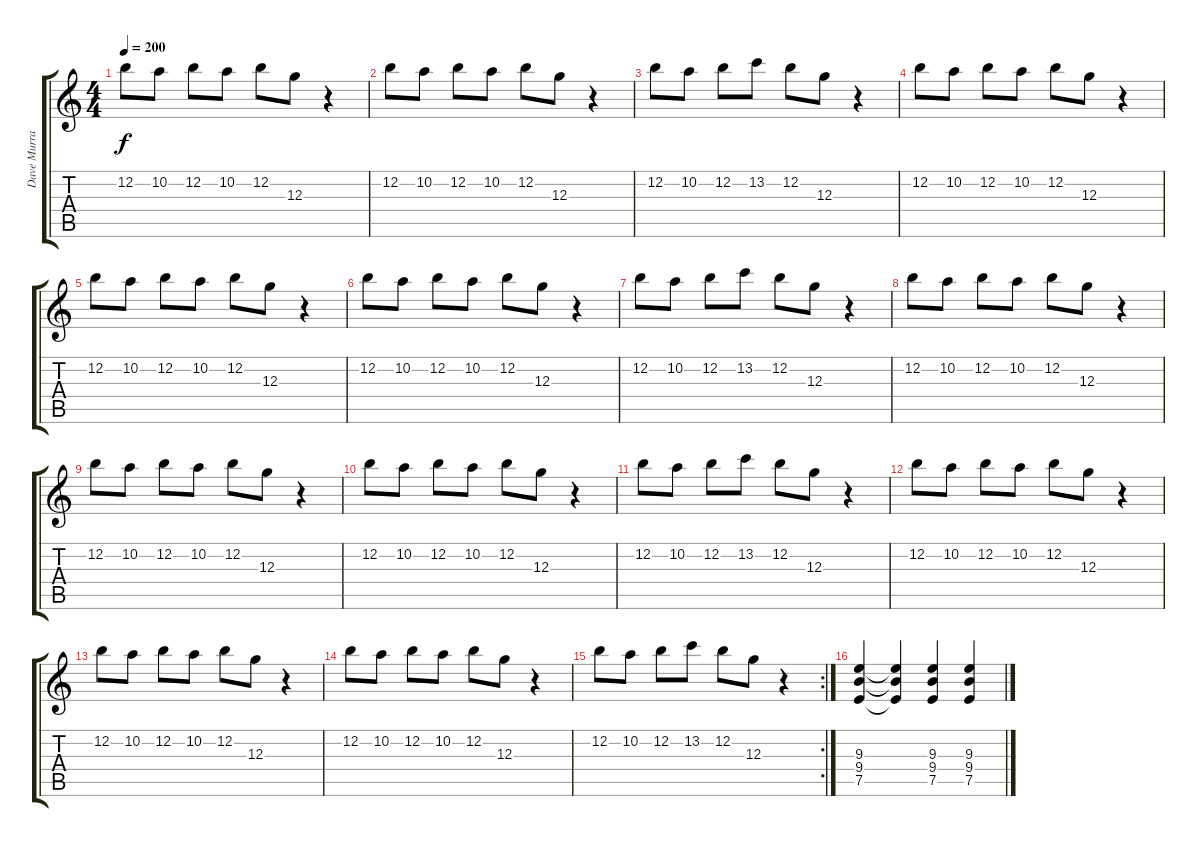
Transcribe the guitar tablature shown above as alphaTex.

\track ("Dave Murray" "Dave Murra") {instrument distortionguitar}
\staff {score tabs}
\tuning (E4 B3 G3 D3 A2 E2) {hide}
\ts (4 4)
\tempo 200
\clef g2
\ks c
12.2.8{dy f} 10.2.8 12.2.8 10.2.8 12.2.8 12.3.8 r.4 |
12.2.8 10.2.8 12.2.8 10.2.8 12.2.8 12.3.8 r.4 |
12.2.8 10.2.8 12.2.8 13.2.8 12.2.8 12.3.8 r.4 |
12.2.8 10.2.8 12.2.8 10.2.8 12.2.8 12.3.8 r.4 |
12.2.8 10.2.8 12.2.8 10.2.8 12.2.8 12.3.8 r.4 |
12.2.8 10.2.8 12.2.8 10.2.8 12.2.8 12.3.8 r.4 |
12.2.8 10.2.8 12.2.8 13.2.8 12.2.8 12.3.8 r.4 |
12.2.8 10.2.8 12.2.8 10.2.8 12.2.8 12.3.8 r.4 |
12.2.8 10.2.8 12.2.8 10.2.8 12.2.8 12.3.8 r.4 |
12.2.8 10.2.8 12.2.8 10.2.8 12.2.8 12.3.8 r.4 |
12.2.8 10.2.8 12.2.8 13.2.8 12.2.8 12.3.8 r.4 |
12.2.8 10.2.8 12.2.8 10.2.8 12.2.8 12.3.8 r.4 |
12.2.8 10.2.8 12.2.8 10.2.8 12.2.8 12.3.8 r.4 |
12.2.8 10.2.8 12.2.8 10.2.8 12.2.8 12.3.8 r.4 |
\rc 2
12.2.8 10.2.8 12.2.8 13.2.8 12.2.8 12.3.8 r.4 |
(9.3 9.4 7.5).4 (9.3{t} 9.4{t} 7.5{t}).4 (9.3 9.4 7.5).4 (9.3 9.4 7.5).4
